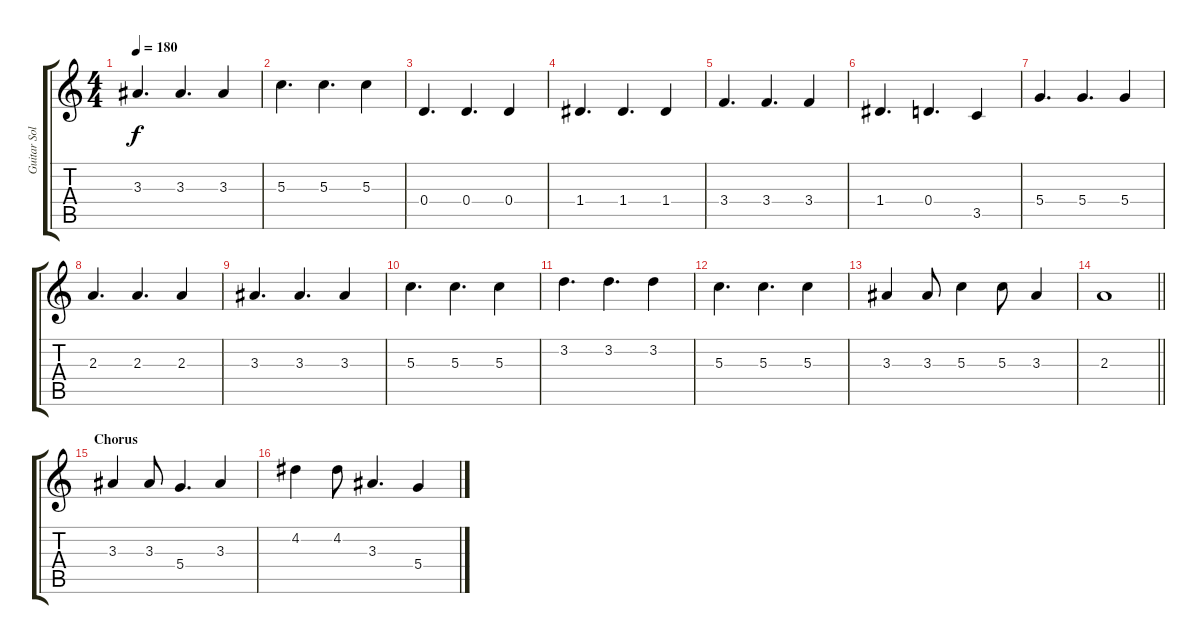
\track ("Guitar Solo" "Guitar Sol") {instrument electricguitarjazz}
\staff {score tabs}
\tuning (E4 B3 G3 D3 A2 E2) {hide}
\ts (4 4)
\tempo 180
\clef g2
\ks c
3.3.4{d dy f} 3.3.4{d} 3.3.4 |
5.3.4{d} 5.3.4{d} 5.3.4 |
0.4.4{d} 0.4.4{d} 0.4.4 |
1.4.4{d} 1.4.4{d} 1.4.4 |
3.4.4{d} 3.4.4{d} 3.4.4 |
1.4.4{d} 0.4.4{d} 3.5.4 |
5.4.4{d} 5.4.4{d} 5.4.4 |
2.3.4{d} 2.3.4{d} 2.3.4 |
3.3.4{d} 3.3.4{d} 3.3.4 |
5.3.4{d} 5.3.4{d} 5.3.4 |
3.2.4{d} 3.2.4{d} 3.2.4 |
5.3.4{d} 5.3.4{d} 5.3.4 |
3.3.4 3.3.8 5.3.4 5.3.8 3.3.4 |
\barLineRight lightlight
2.3.1 |
\section ("" "Chorus")
3.3.4 3.3.8 5.4.4{d} 3.3.4 |
4.2.4 4.2.8 3.3.4{d} 5.4.4
